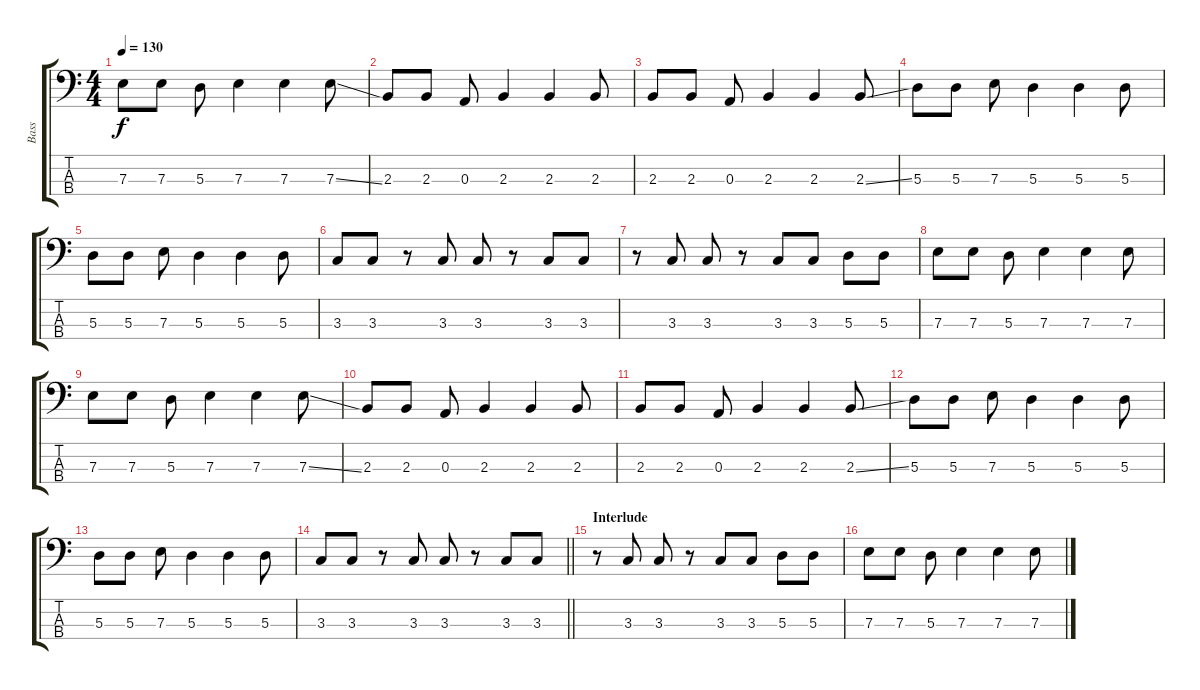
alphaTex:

\track ("Bass" "Bass") {instrument electricbassfinger}
\staff {score tabs}
\tuning (G2 D2 A1 E1) {hide}
\ts (4 4)
\tempo 130
\clef f4
\ks c
7.3.8{dy f} 7.3.8 5.3.8 7.3.4 7.3.4 7.3{ss}.8 |
2.3.8 2.3.8 0.3.8 2.3.4 2.3.4 2.3.8 |
2.3.8 2.3.8 0.3.8 2.3.4 2.3.4 2.3{ss}.8 |
5.3.8 5.3.8 7.3.8 5.3.4 5.3.4 5.3.8 |
5.3.8 5.3.8 7.3.8 5.3.4 5.3.4 5.3.8 |
3.3.8 3.3.8 r.8 3.3.8 3.3.8 r.8 3.3.8 3.3.8 |
r.8 3.3.8 3.3.8 r.8 3.3.8 3.3.8 5.3.8 5.3.8 |
7.3.8 7.3.8 5.3.8 7.3.4 7.3.4 7.3.8 |
7.3.8 7.3.8 5.3.8 7.3.4 7.3.4 7.3{ss}.8 |
2.3.8 2.3.8 0.3.8 2.3.4 2.3.4 2.3.8 |
2.3.8 2.3.8 0.3.8 2.3.4 2.3.4 2.3{ss}.8 |
5.3.8 5.3.8 7.3.8 5.3.4 5.3.4 5.3.8 |
5.3.8 5.3.8 7.3.8 5.3.4 5.3.4 5.3.8 |
\barLineRight lightlight
3.3.8 3.3.8 r.8 3.3.8 3.3.8 r.8 3.3.8 3.3.8 |
\section ("" "Interlude")
r.8 3.3.8 3.3.8 r.8 3.3.8 3.3.8 5.3.8 5.3.8 |
7.3.8 7.3.8 5.3.8 7.3.4 7.3.4 7.3.8
